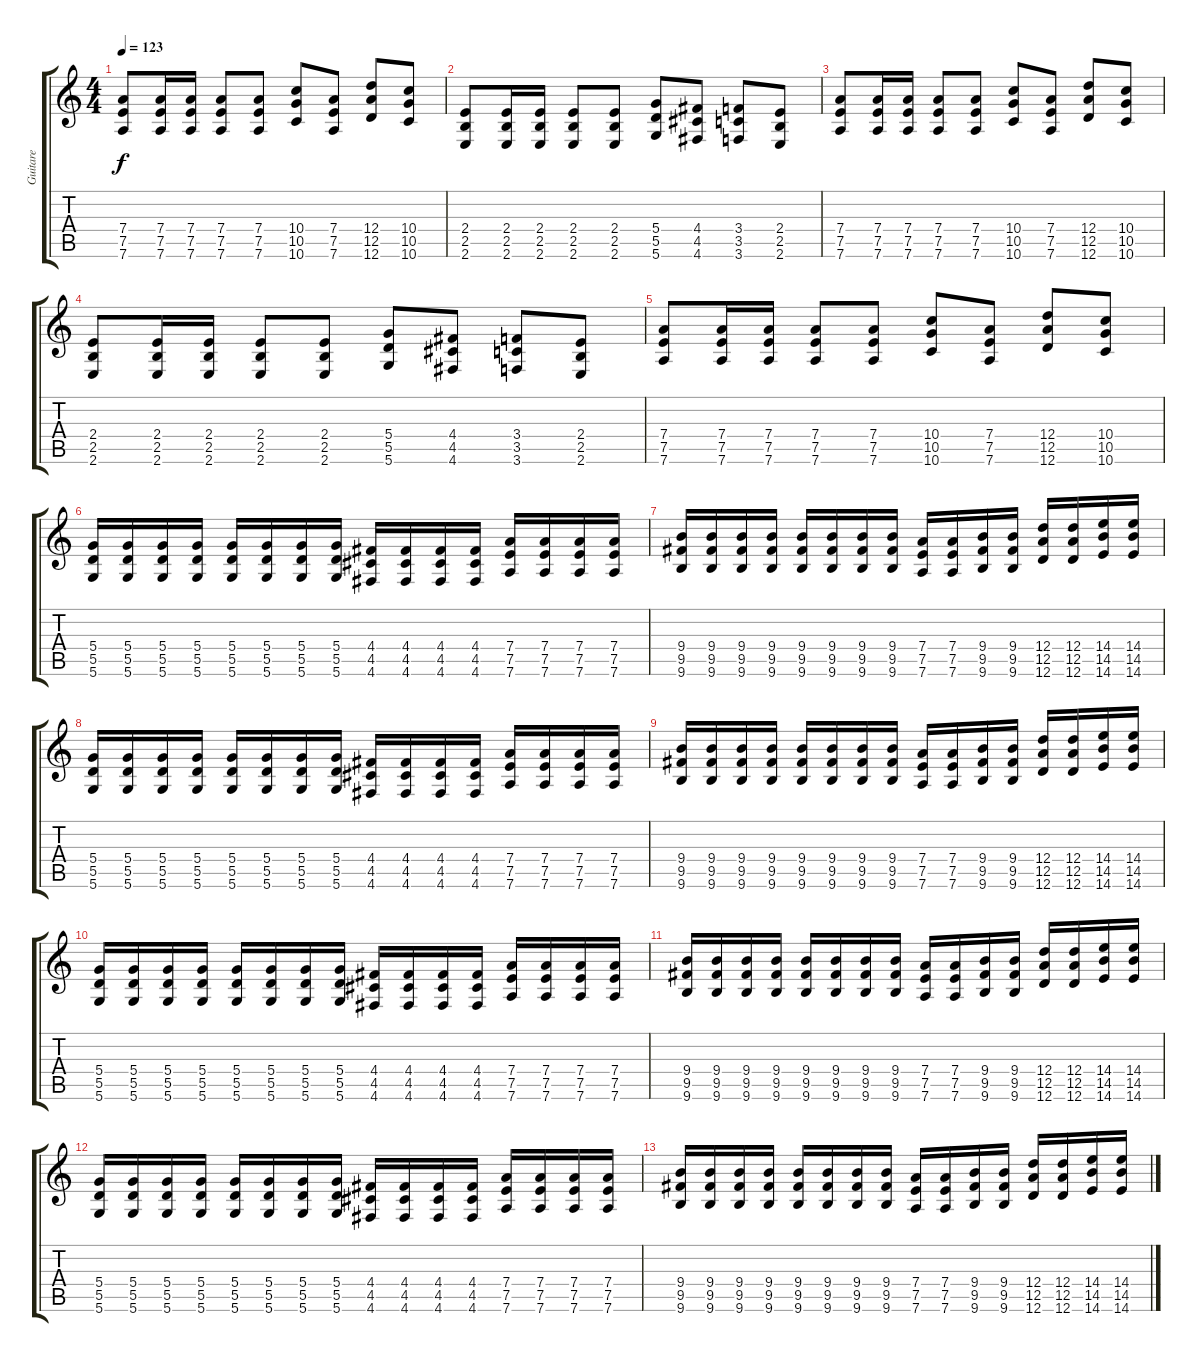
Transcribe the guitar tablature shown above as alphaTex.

\track ("Guitare" "Guitare") {instrument overdrivenguitar}
\staff {score tabs}
\tuning (E4 B3 G3 D3 A2 D2) {hide}
\ts (4 4)
\tempo 123
\clef g2
\ks c
(7.4 7.5 7.6).8{dy f} (7.4 7.5 7.6).16 (7.4 7.5 7.6).16 (7.4 7.5 7.6).8 (7.4 7.5 7.6).8 (10.4 10.5 10.6).8 (7.4 7.5 7.6).8 (12.4 12.5 12.6).8 (10.4 10.5 10.6).8 |
(2.4 2.5 2.6).8 (2.4 2.5 2.6).16 (2.4 2.5 2.6).16 (2.4 2.5 2.6).8 (2.4 2.5 2.6).8 (5.4 5.5 5.6).8 (4.4 4.5 4.6).8 (3.4 3.5 3.6).8 (2.4 2.5 2.6).8 |
(7.4 7.5 7.6).8 (7.4 7.5 7.6).16 (7.4 7.5 7.6).16 (7.4 7.5 7.6).8 (7.4 7.5 7.6).8 (10.4 10.5 10.6).8 (7.4 7.5 7.6).8 (12.4 12.5 12.6).8 (10.4 10.5 10.6).8 |
(2.4 2.5 2.6).8 (2.4 2.5 2.6).16 (2.4 2.5 2.6).16 (2.4 2.5 2.6).8 (2.4 2.5 2.6).8 (5.4 5.5 5.6).8 (4.4 4.5 4.6).8 (3.4 3.5 3.6).8 (2.4 2.5 2.6).8 |
(7.4 7.5 7.6).8 (7.4 7.5 7.6).16 (7.4 7.5 7.6).16 (7.4 7.5 7.6).8 (7.4 7.5 7.6).8 (10.4 10.5 10.6).8 (7.4 7.5 7.6).8 (12.4 12.5 12.6).8 (10.4 10.5 10.6).8 |
(5.4 5.5 5.6).16 (5.4 5.5 5.6).16 (5.4 5.5 5.6).16 (5.4 5.5 5.6).16 (5.4 5.5 5.6).16 (5.4 5.5 5.6).16 (5.4 5.5 5.6).16 (5.4 5.5 5.6).16 (4.4 4.5 4.6).16 (4.4 4.5 4.6).16 (4.4 4.5 4.6).16 (4.4 4.5 4.6).16 (7.4 7.5 7.6).16 (7.4 7.5 7.6).16 (7.4 7.5 7.6).16 (7.4 7.5 7.6).16 |
(9.4 9.5 9.6).16 (9.4 9.5 9.6).16 (9.4 9.5 9.6).16 (9.4 9.5 9.6).16 (9.4 9.5 9.6).16 (9.4 9.5 9.6).16 (9.4 9.5 9.6).16 (9.4 9.5 9.6).16 (7.4 7.5 7.6).16 (7.4 7.5 7.6).16 (9.4 9.5 9.6).16 (9.4 9.5 9.6).16 (12.4 12.5 12.6).16 (12.4 12.5 12.6).16 (14.4 14.5 14.6).16 (14.4 14.5 14.6).16 |
(5.4 5.5 5.6).16 (5.4 5.5 5.6).16 (5.4 5.5 5.6).16 (5.4 5.5 5.6).16 (5.4 5.5 5.6).16 (5.4 5.5 5.6).16 (5.4 5.5 5.6).16 (5.4 5.5 5.6).16 (4.4 4.5 4.6).16 (4.4 4.5 4.6).16 (4.4 4.5 4.6).16 (4.4 4.5 4.6).16 (7.4 7.5 7.6).16 (7.4 7.5 7.6).16 (7.4 7.5 7.6).16 (7.4 7.5 7.6).16 |
(9.4 9.5 9.6).16 (9.4 9.5 9.6).16 (9.4 9.5 9.6).16 (9.4 9.5 9.6).16 (9.4 9.5 9.6).16 (9.4 9.5 9.6).16 (9.4 9.5 9.6).16 (9.4 9.5 9.6).16 (7.4 7.5 7.6).16 (7.4 7.5 7.6).16 (9.4 9.5 9.6).16 (9.4 9.5 9.6).16 (12.4 12.5 12.6).16 (12.4 12.5 12.6).16 (14.4 14.5 14.6).16 (14.4 14.5 14.6).16 |
(5.4 5.5 5.6).16 (5.4 5.5 5.6).16 (5.4 5.5 5.6).16 (5.4 5.5 5.6).16 (5.4 5.5 5.6).16 (5.4 5.5 5.6).16 (5.4 5.5 5.6).16 (5.4 5.5 5.6).16 (4.4 4.5 4.6).16 (4.4 4.5 4.6).16 (4.4 4.5 4.6).16 (4.4 4.5 4.6).16 (7.4 7.5 7.6).16 (7.4 7.5 7.6).16 (7.4 7.5 7.6).16 (7.4 7.5 7.6).16 |
(9.4 9.5 9.6).16 (9.4 9.5 9.6).16 (9.4 9.5 9.6).16 (9.4 9.5 9.6).16 (9.4 9.5 9.6).16 (9.4 9.5 9.6).16 (9.4 9.5 9.6).16 (9.4 9.5 9.6).16 (7.4 7.5 7.6).16 (7.4 7.5 7.6).16 (9.4 9.5 9.6).16 (9.4 9.5 9.6).16 (12.4 12.5 12.6).16 (12.4 12.5 12.6).16 (14.4 14.5 14.6).16 (14.4 14.5 14.6).16 |
(5.4 5.5 5.6).16 (5.4 5.5 5.6).16 (5.4 5.5 5.6).16 (5.4 5.5 5.6).16 (5.4 5.5 5.6).16 (5.4 5.5 5.6).16 (5.4 5.5 5.6).16 (5.4 5.5 5.6).16 (4.4 4.5 4.6).16 (4.4 4.5 4.6).16 (4.4 4.5 4.6).16 (4.4 4.5 4.6).16 (7.4 7.5 7.6).16 (7.4 7.5 7.6).16 (7.4 7.5 7.6).16 (7.4 7.5 7.6).16 |
(9.4 9.5 9.6).16 (9.4 9.5 9.6).16 (9.4 9.5 9.6).16 (9.4 9.5 9.6).16 (9.4 9.5 9.6).16 (9.4 9.5 9.6).16 (9.4 9.5 9.6).16 (9.4 9.5 9.6).16 (7.4 7.5 7.6).16 (7.4 7.5 7.6).16 (9.4 9.5 9.6).16 (9.4 9.5 9.6).16 (12.4 12.5 12.6).16 (12.4 12.5 12.6).16 (14.4 14.5 14.6).16 (14.4 14.5 14.6).16
